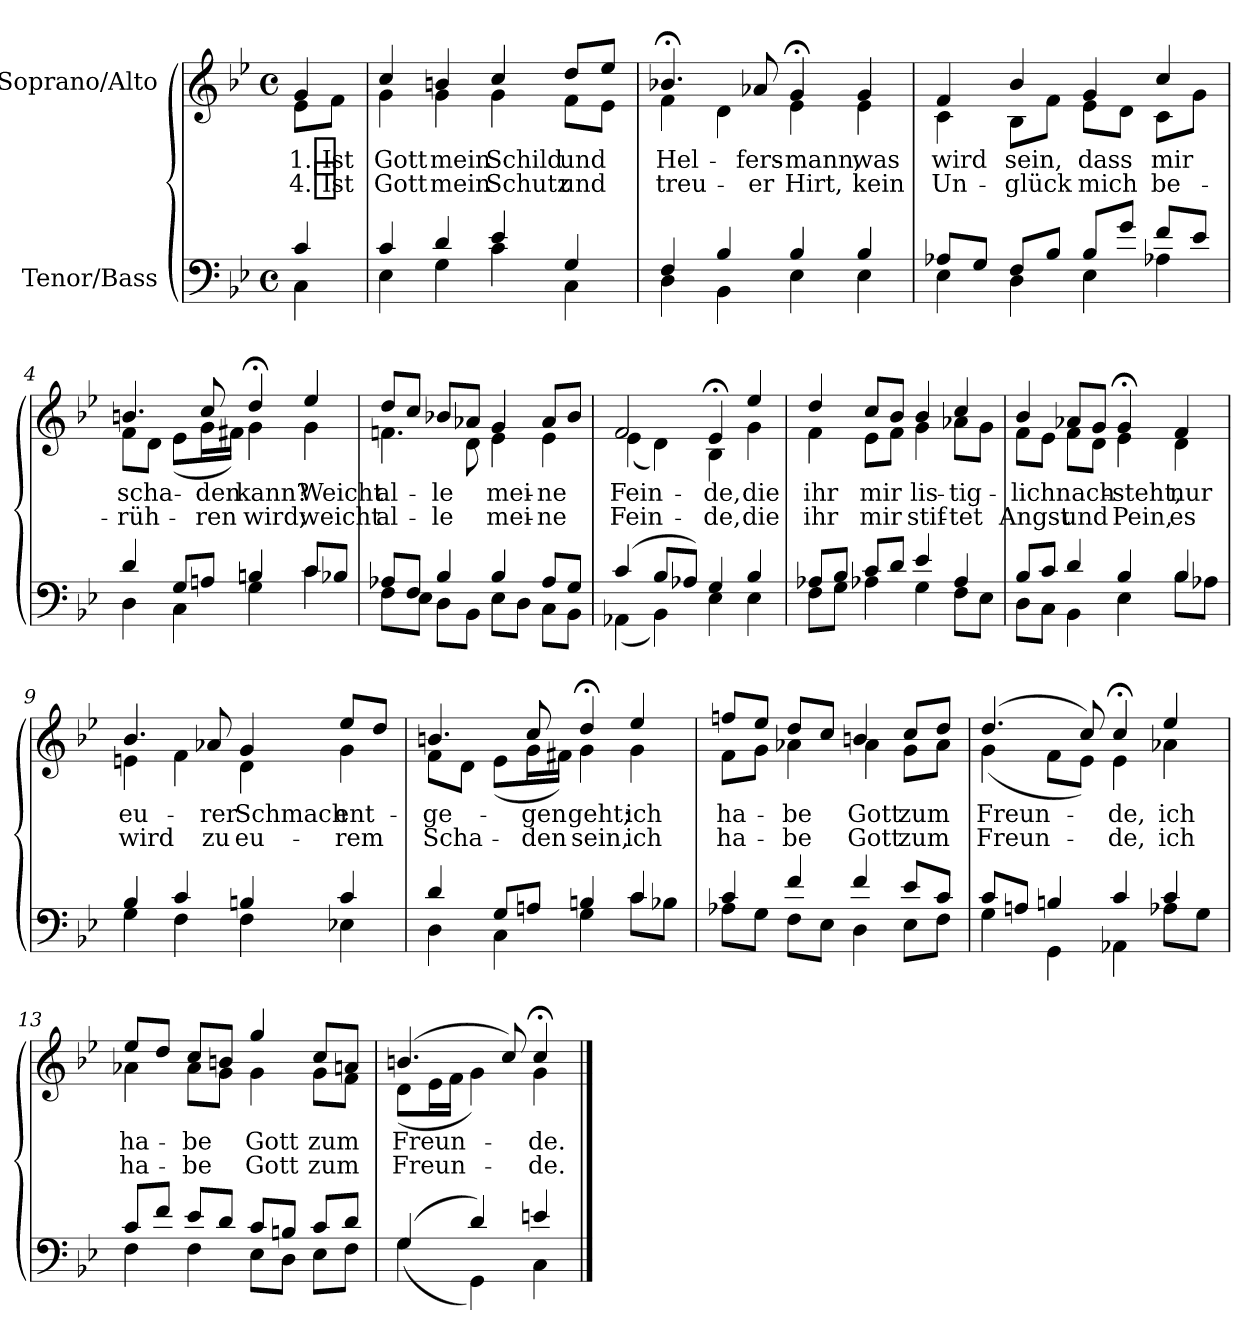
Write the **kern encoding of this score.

**kern	**kern	**text	**text
*part2	*part1	*part1	*part1
*staff2	*staff1	*staff1	*staff1
*I"Tenor/Bass	*I"Soprano/Alto	*	*
*clefF4	*clefG2	*	*
*k[b-e-]	*k[b-e-]	*	*
*M4/4	*M4/4	*	*
*met(c)	*met(c)	*	*
=	=	=	=
*^	*	*	*
!	!	!	!LO:LY:b	!LO:LY:b
*	*	*^	*	*
4c/	4C\	4g/	8e-\L	1. Ist	4. Ist
.	.	.	8f\J	.	.
=1	=1	=1	=1	=1	=1
!	!	!	!	!LO:LY:b	!LO:LY:b
4c/	4E-\	4cc/	4g\	Gott	Gott
!	!	!	!	!LO:LY:b	!LO:LY:b
4d/	4G\	4bn/	4g\	mein	mein
!	!	!	!	!LO:LY:b	!LO:LY:b
4e-/	4c\	4cc/	4g\	Schild	Schutz
!	!	!	!	!LO:LY:b	!LO:LY:b
4G/	4C\	8dd/L	8f\L	und	und
.	.	8ee-/J	8e-\J	.	.
=2	=2	=2	=2	=2	=2
!	!	!	!	!LO:LY:b	!LO:LY:b
4F/	4D\	4.b-X;</	4f\	Hel-	treu-
4B-/	4BB-\	.	4d\	.	.
!	!	!	!	!LO:LY:b	!LO:LY:b
.	.	8a-X/	.	-fers-	-er
!	!	!	!	!LO:LY:b	!LO:LY:b
4B-/	4E-\	4g;</	4e-\	-mann,	Hirt,
!	!	!	!	!LO:LY:b	!LO:LY:b
4B-/	4E-\	4g/	4e-\	was	kein
=3	=3	=3	=3	=3	=3
!	!	!	!	!LO:LY:b	!LO:LY:b
8A-X/L	4E-\	4f/	4c\	wird	Un-
8G/J	.	.	.	.	.
!	!	!	!	!LO:LY:b	!LO:LY:b
8F/L	4D\	4b-/	8B-\L	sein,	-glück
8B-/J	.	.	8f\J	.	.
!	!	!	!	!LO:LY:b	!LO:LY:b
8B-/L	4E-\	4g/	8e-\L	dass	mich
8g/J	.	.	8d\J	.	.
!	!	!	!	!LO:LY:b	!LO:LY:b
8f/L	4A-X\	4cc/	8c\L	mir	be-
8e-/J	.	.	8g\J	.	.
!!LO:LB:g=z	!!
=4	=4	=4	=4	=4	=4
!	!	!	!	!LO:LY:b	!LO:LY:b
4d/	4D\	4.bn/	8f\L	scha-	-rüh-
.	.	.	8d\J	.	.
8G/L	4C\	.	(8e-\L	.	.
!	!	!	!	!LO:LY:b	!LO:LY:b
8An/J	.	8cc/	16g\L	den	-ren
.	.	.	16f#X\JJ)	.	.
!	!	!	!	!LO:LY:b	!LO:LY:b
4Bn/	4G\	4dd;</	4g\	kann?	wird;
!	!	!	!	!LO:LY:b	!LO:LY:b
8c/L	4c\	4ee-/	4g\	Weicht	weicht
8B-X/J	.	.	.	.	.
=5	=5	=5	=5	=5	=5
!	!	!	!	!LO:LY:b	!LO:LY:b
8A-X/L	8F\L	8dd/L	4.fn\	al-	al-
8F/J	8E-\J	8cc/J	.	.	.
!	!	!	!	!LO:LY:b	!LO:LY:b
4B-/	8D\L	8b-X/L	.	-le	-le
.	8BB-\J	8a-X/J	8d\	.	.
!	!	!	!	!LO:LY:b	!LO:LY:b
4B-/	8E-\L	4g/	4e-\	mei-	mei-
.	8D\J	.	.	.	.
!	!	!	!	!LO:LY:b	!LO:LY:b
8A-/L	8C\L	8a-/L	4e-\	-ne	-ne
8G/J	8BB-\J	8b-/J	.	.	.
=6	=6	=6	=6	=6	=6
!	!	!	!	!LO:LY:b	!LO:LY:b
(4c/	(4AA-X\	2f/	(4e-\	Fein-	Fein-
8B-/L	4BB-\)	.	4d\)	.	.
8A-X/J)	.	.	.	.	.
!	!	!	!	!LO:LY:b	!LO:LY:b
4G/	4E-\	4e-;</	4B-\	-de,	-de,
!	!	!	!	!LO:LY:b	!LO:LY:b
4B-/	4E-\	4ee-/	4g\	die	die
=7	=7	=7	=7	=7	=7
!	!	!	!	!LO:LY:b	!LO:LY:b
8A-X/L	8F\L	4dd/	4f\	ihr	ihr
8B-/J	8G\J	.	.	.	.
!	!	!	!	!LO:LY:b	!LO:LY:b
8c/L	4A-X\	8cc/L	8e-\L	mir	mir
8d/J	.	8b-/J	8f\J	.	.
!	!	!	!	!LO:LY:b	!LO:LY:b
4e-/	4G\	4b-/	4g\	lis-	stif-
!	!	!	!	!LO:LY:b	!LO:LY:b
4A-/	8F\L	4cc/	8a-X\L	-tig-	-tet
.	8E-\J	.	8g\J	.	.
!!LO:LB:g=z	!!
=8	=8	=8	=8	=8	=8
!	!	!	!	!LO:LY:b	!LO:LY:b
8B-/L	8D\L	4b-/	8f\L	-lich	Angst
8c/J	8C\J	.	8e-\J	.	.
!	!	!	!	!LO:LY:b	!LO:LY:b
4d/	4BB-\	8a-X/L	8f\L	nach-	und
.	.	8g/J	8d\J	.	.
!	!	!	!	!LO:LY:b	!LO:LY:b
4B-/	4E-\	4g;</	4e-\	-steht,	Pein,
!	!	!	!	!LO:LY:b	!LO:LY:b
4B-/	8B-\L	4f/	4d\	nur	es
.	8A-X\J	.	.	.	.
=9	=9	=9	=9	=9	=9
!	!	!	!	!LO:LY:b	!LO:LY:b
4B-/	4G\	4.b-/	4en\	eu-	wird
4c/	4F\	.	4f\	.	.
!	!	!	!	!LO:LY:b	!LO:LY:b
.	.	8a-X/	.	-rer	zu
!	!	!	!	!LO:LY:b	!LO:LY:b
4Bn/	4F\	4g/	4d\	Schmach	eu-
!	!	!	!	!LO:LY:b	!LO:LY:b
4c/	4E-X\	8ee-/L	4g\	ent-	-rem
.	.	8dd/J	.	.	.
=10	=10	=10	=10	=10	=10
!	!	!	!	!LO:LY:b	!LO:LY:b
4d/	4D\	4.bn/	8f\L	-ge-	Scha-
.	.	.	8d\J	.	.
8G/L	4C\	.	(8e-\L	.	.
!	!	!	!	!LO:LY:b	!LO:LY:b
8An/J	.	8cc/	16g\L	-gen	-den
.	.	.	16f#X\JJ)	.	.
!	!	!	!	!LO:LY:b	!LO:LY:b
4Bn/	4G\	4dd;</	4g\	geht;	sein,
!	!	!	!	!LO:LY:b	!LO:LY:b
4c/	8c\L	4ee-/	4g\	ich	ich
.	8B-X\J	.	.	.	.
=11	=11	=11	=11	=11	=11
!	!	!	!	!LO:LY:b	!LO:LY:b
4c/	8A-X\L	8ffn/L	8f\L	ha-	ha-
.	8G\J	8ee-/J	8g\J	.	.
!	!	!	!	!LO:LY:b	!LO:LY:b
4f/	8F\L	8dd/L	4a-X\	-be	-be
.	8E-\J	8cc/J	.	.	.
!	!	!	!	!LO:LY:b	!LO:LY:b
4f/	4D\	4bn/	4a-\	Gott	Gott
!	!	!	!	!LO:LY:b	!LO:LY:b
8e-/L	8E-\L	8cc/L	8g\L	zum	zum
8c/J	8F\J	8dd/J	8a-\J	.	.
!!LO:LB:g=z	!!
=12	=12	=12	=12	=12	=12
!	!	!	!	!LO:LY:b	!LO:LY:b
8c/L	4G\	(4.dd/	(4g\	Freun-	Freun-
8An/J	.	.	.	.	.
4Bn/	4GG\	.	8f\L	.	.
.	.	8cc/)	8e-\J)	.	.
!	!	!	!	!LO:LY:b	!LO:LY:b
4c/	4AA-X\	4cc;</	4e-\	-de,	-de,
!	!	!	!	!LO:LY:b	!LO:LY:b
4c/	8A-X\L	4ee-/	4a-X\	ich	ich
.	8G\J	.	.	.	.
=13	=13	=13	=13	=13	=13
!	!	!	!	!LO:LY:b	!LO:LY:b
8c/L	4F\	8ee-/L	4a-X\	ha-	ha-
8f/J	.	8dd/J	.	.	.
!	!	!	!	!LO:LY:b	!LO:LY:b
8e-/L	4F\	8cc/L	8a-\L	-be	-be
8d/J	.	8bn/J	8g\J	.	.
!	!	!	!	!LO:LY:b	!LO:LY:b
8c/L	8E-\L	4gg/	4g\	Gott	Gott
8Bn/J	8D\J	.	.	.	.
!	!	!	!	!LO:LY:b	!LO:LY:b
8c/L	8E-\L	8cc/L	8g\L	zum	zum
8d/J	8F\J	8an/J	8f\J	.	.
=14	=14	=14	=14	=14	=14
!	!	!	!	!LO:LY:b	!LO:LY:b
(4G/	(4G\	(4.bn/	(8d\L	Freun-	Freun-
.	.	.	16e-\L	.	.
.	.	.	16f\JJ	.	.
4d/)	4GG\)	.	4g\)	.	.
.	.	8cc/)	.	.	.
!	!	!	!	!LO:LY:b	!LO:LY:b
4en/	4C\	4cc;</	4g\	-de.	-de.
*v	*v	*	*	*	*
*	*v	*v	*	*
==	==	==	==
*-	*-	*-	*-
